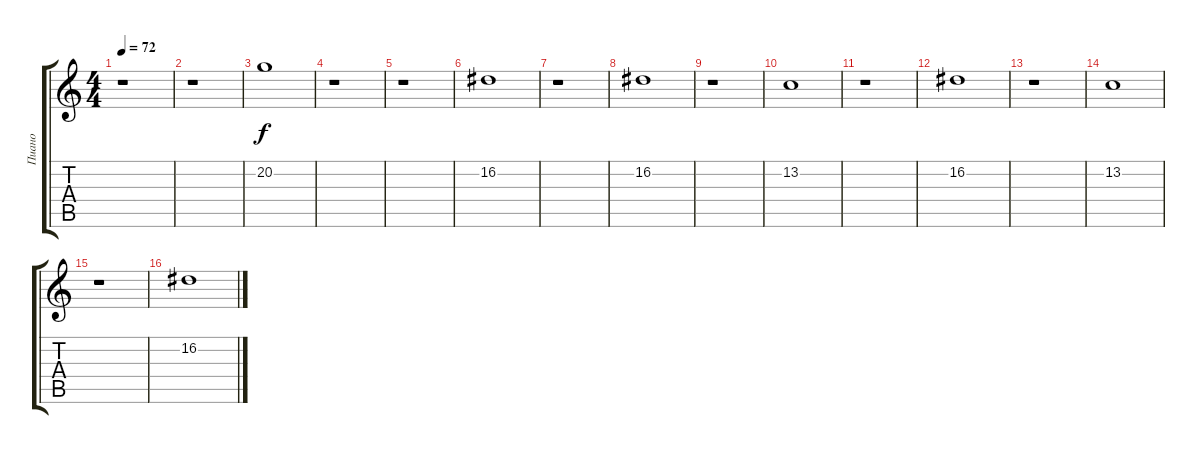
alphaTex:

\track ("Пиано" "Пиано") {instrument acousticgrandpiano}
\staff {score tabs}
\tuning (E4 B3 G3 D3 A2 E2) {hide}
\ts (4 4)
\tempo 72
\clef g2
\ks c
r.1{dy f} |
r.1 |
20.2.1 |
r.1 |
r.1 |
16.2.1 |
r.1 |
16.2.1 |
r.1 |
13.2.1 |
r.1 |
16.2.1 |
r.1 |
13.2.1 |
r.1 |
16.2.1
